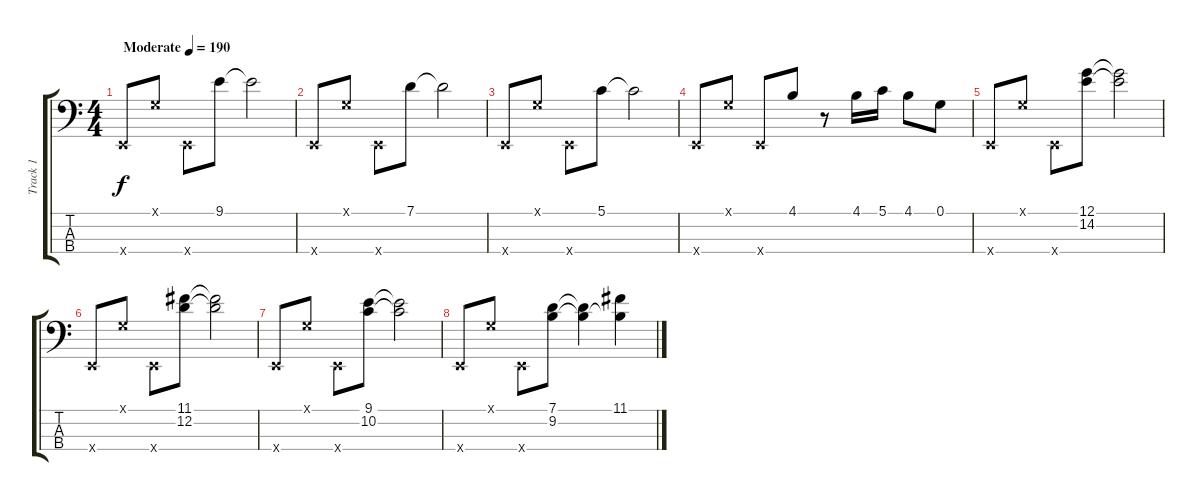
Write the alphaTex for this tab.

\track ("Track 1" "Track 1") {instrument slapbass1}
\staff {score tabs}
\tuning (G2 D2 A1 E1) {hide}
\ts (4 4)
\tempo (190 "Moderate")
\clef f4
\ks c
0.4{x}.8{dy f instrument slapbass1} 0.1{x}.8 0.4{x}.8 9.1.8 9.1{t}.2 |
0.4{x}.8 0.1{x}.8 0.4{x}.8 7.1.8 7.1{t}.2 |
0.4{x}.8 0.1{x}.8 0.4{x}.8 5.1.8 5.1{t}.2 |
0.4{x}.8 0.1{x}.8 0.4{x}.8 4.1.8 r.8 4.1.16 5.1.16 4.1.8 0.1.8 |
0.4{x}.8 0.1{x}.8 0.4{x}.8 (12.1 14.2).8 (12.1{t} 14.2{t}).2 |
0.4{x}.8 0.1{x}.8 0.4{x}.8 (11.1 12.2).8 (11.1{t} 12.2{t}).2 |
0.4{x}.8 0.1{x}.8 0.4{x}.8 (9.1 10.2).8 (9.1{t} 10.2{t}).2 |
0.4{x}.8 0.1{x}.8 0.4{x}.8 (7.1 9.2).8 (7.1{t} 9.2{t}).4 (11.1 9.2{t}).4
